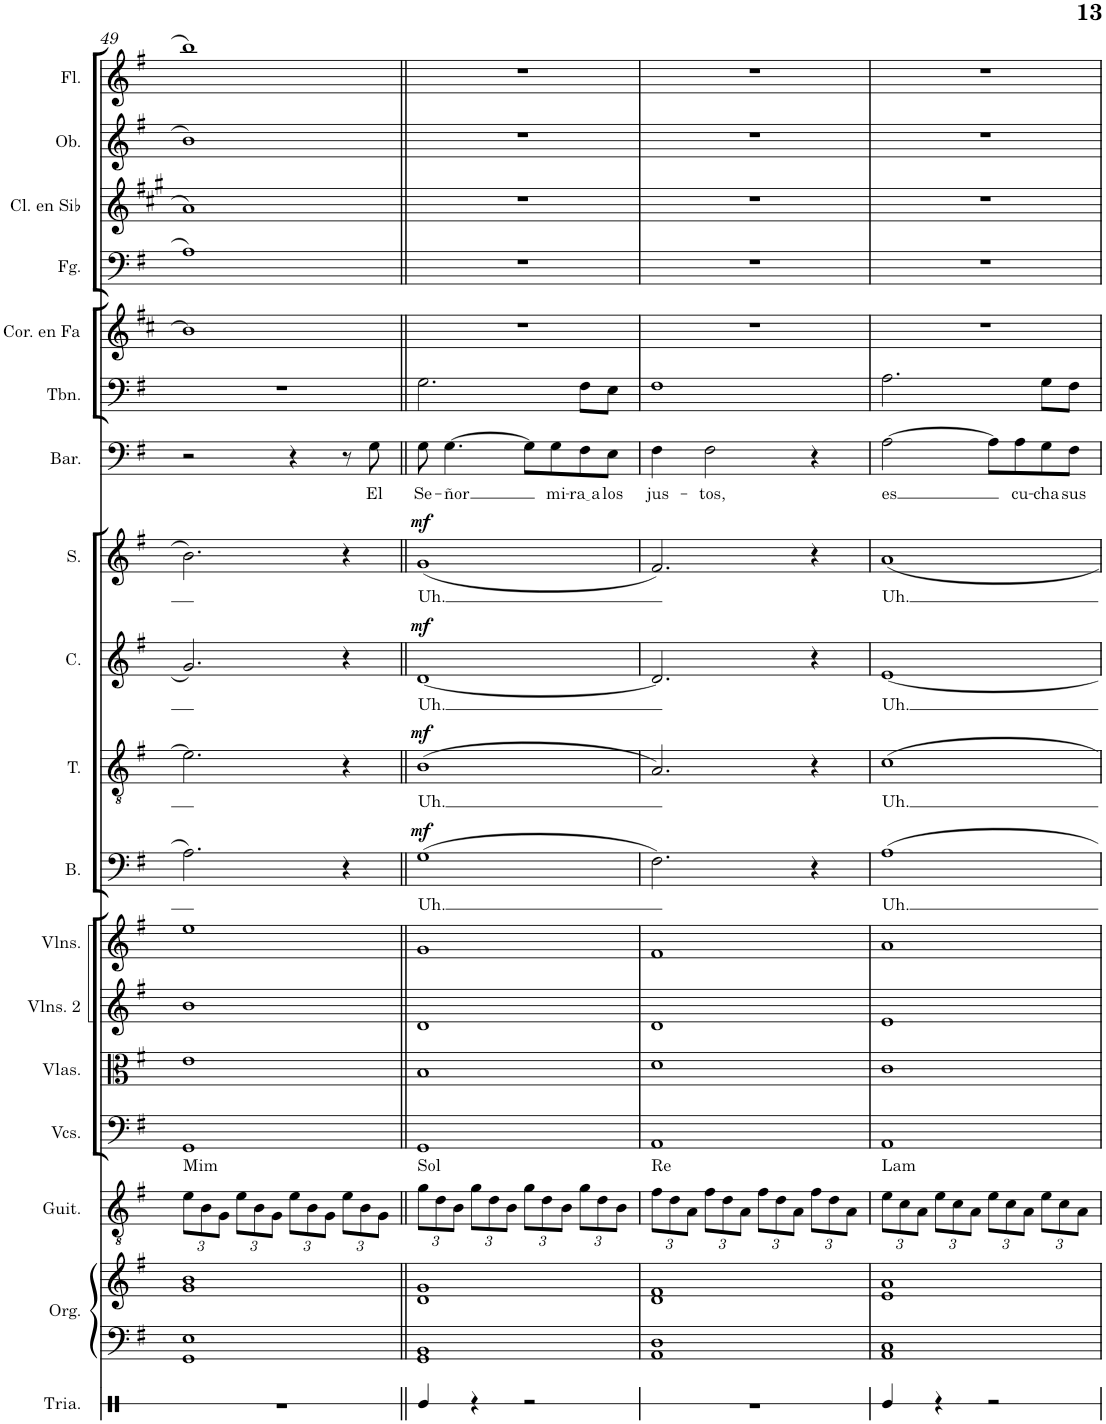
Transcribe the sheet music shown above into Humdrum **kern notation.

**kern	**kern	**kern	**kern	**harte	**kern	**kern	**kern	**kern	**kern	**text	**dynam	**kern	**text	**dynam	**kern	**text	**dynam	**kern	**text	**dynam	**kern	**text	**kern	**kern	**kern	**kern	**kern	**kern
*part18	*part17	*part17	*part16	*part16	*part15	*part14	*part13	*part12	*part11	*part11	*part11	*part10	*part10	*part10	*part9	*part9	*part9	*part8	*part8	*part8	*part7	*part7	*part6	*part5	*part4	*part3	*part2	*part1
*staff19	*staff18	*staff17	*staff16	*	*staff15	*staff14	*staff13	*staff12	*staff11	*staff11	*staff11	*staff10	*staff10	*staff10	*staff9	*staff9	*staff9	*staff8	*staff8	*staff8	*staff7	*staff7	*staff6	*staff5	*staff4	*staff3	*staff2	*staff1
*I"Triángulo	*I"Órgano	*	*I"Guitarra	*	*I"Violonchelos	*I"Violas	*I"Violines 2	*I"Violines 1	*I"Bajo	*	*	*I"Tenor	*	*	*I"Contralto	*	*	*I"Soprano	*	*	*I"Barítono	*	*I"Trombón	*I"Trompa en Fa	*I"Fagot	*I"Clarinete en Sib	*I"Oboe	*I"Flauta
*	*	*	*I'Guit.	*	*I'Vcs.	*I'Vlas.	*I'Vlns. 2	*I'Vlns. 1	*I'B.	*	*	*I'T.	*	*	*I'C.	*	*	*I'S.	*	*	*I'Bar.	*	*I'Tbn.	*	*I'Fg.	*I'Cl. en Sib	*I'Ob.	*I'Fl.
!!LO:PB:g=z
*clefX	*clefF4	*clefG2	*clefGv2	*	*clefF4	*clefC3	*clefG2	*clefG2	*clefF4	*	*	*clefGv2	*	*	*clefG2	*	*	*clefG2	*	*	*clefF4	*	*clefF4	*clefG2	*clefF4	*clefG2	*clefG2	*clefG2
*	*	*	*	*	*	*	*	*	*	*	*	*	*	*	*	*	*	*	*	*	*	*	*	*Trd4c7	*	*Trd1c2	*	*
*k[]	*k[f#]	*k[f#]	*k[f#]	*	*k[f#]	*k[f#]	*k[f#]	*k[f#]	*k[f#]	*	*	*k[f#]	*	*	*k[f#]	*	*	*k[f#]	*	*	*k[f#]	*	*k[f#]	*k[f#c#]	*k[f#]	*k[f#c#g#]	*k[f#]	*k[f#]
*M4/4	*M4/4	*M4/4	*M4/4	*	*M4/4	*M4/4	*M4/4	*M4/4	*M4/4	*	*	*M4/4	*	*	*M4/4	*	*	*M4/4	*	*	*M4/4	*	*M4/4	*M4/4	*M4/4	*M4/4	*M4/4	*M4/4
*	*	*	*Xbrackettup	*	*	*	*	*	*	*	*	*	*	*	*	*	*	*	*	*	*	*	*	*	*	*	*	*
=49	=49	=49	=49	=49	=49	=49	=49	=49	=49	=49	=49	=49	=49	=49	=49	=49	=49	=49	=49	=49	=49	=49	=49	=49	=49	=49	=49	=49
!	!	!	!	!LO:H:kt=Mim	!	!	!	!	!	!	!	!	!	!	!	!	!	!	!	!	!	!	!	!	!	!	!	!
1r	1GG 1E	1g 1b	12e\L	N	1GG	1e	1b	1ee	2.A\	.	.	2.e\]	.	.	2.g/	.	.	2.b\	.	.	2r	.	1r	1b]	1A	1a	1b	1bb
.	.	.	12B\	.	.	.	.	.	.	.	.	.	.	.	.	.	.	.	.	.	.	.	.	.	.	.	.	.
.	.	.	12G\J	.	.	.	.	.	.	.	.	.	.	.	.	.	.	.	.	.	.	.	.	.	.	.	.	.
.	.	.	12e\L	.	.	.	.	.	.	.	.	.	.	.	.	.	.	.	.	.	.	.	.	.	.	.	.	.
.	.	.	12B\	.	.	.	.	.	.	.	.	.	.	.	.	.	.	.	.	.	.	.	.	.	.	.	.	.
.	.	.	12G\J	.	.	.	.	.	.	.	.	.	.	.	.	.	.	.	.	.	.	.	.	.	.	.	.	.
.	.	.	12e\L	.	.	.	.	.	.	.	.	.	.	.	.	.	.	.	.	.	4r	.	.	.	.	.	.	.
.	.	.	12B\	.	.	.	.	.	.	.	.	.	.	.	.	.	.	.	.	.	.	.	.	.	.	.	.	.
.	.	.	12G\J	.	.	.	.	.	.	.	.	.	.	.	.	.	.	.	.	.	.	.	.	.	.	.	.	.
.	.	.	12e\L	.	.	.	.	.	4r	.	.	4r	.	.	4r	.	.	4r	.	.	8r	.	.	.	.	.	.	.
.	.	.	12B\	.	.	.	.	.	.	.	.	.	.	.	.	.	.	.	.	.	.	.	.	.	.	.	.	.
!	!	!	!	!	!	!	!	!	!	!	!	!	!	!	!	!	!	!	!	!	!	!LO:LY:b	!	!	!	!	!	!
.	.	.	.	.	.	.	.	.	.	.	.	.	.	.	.	.	.	.	.	.	8G\	El	.	.	.	.	.	.
.	.	.	12G\J	.	.	.	.	.	.	.	.	.	.	.	.	.	.	.	.	.	.	.	.	.	.	.	.	.
=50||	=50||	=50||	=50||	=50||	=50||	=50||	=50||	=50||	=50||	=50||	=50||	=50||	=50||	=50||	=50||	=50||	=50||	=50||	=50||	=50||	=50||	=50||	=50||	=50||	=50||	=50||	=50||	=50||
!	!	!	!	!LO:H:kt=Sol	!	!	!	!	!	!LO:LY:b	!LO:DY:a	!	!LO:LY:b	!LO:DY:a	!	!LO:LY:b	!LO:DY:a	!	!LO:LY:b	!LO:DY:a	!	!LO:LY:b	!	!	!	!	!	!
4Re/	1GG 1BB	1d 1g	12g\L	N	1GG	1B	1d	1g	(1G	Uh.	mf	(1B	Uh.	mf	[1d	Uh.	mf	(1g	Uh.	mf	8G\	Se-	2.G\	1r	1r	1r	1r	1r
.	.	.	12d\	.	.	.	.	.	.	.	.	.	.	.	.	.	.	.	.	.	.	.	.	.	.	.	.	.
!	!	!	!	!	!	!	!	!	!	!	!	!	!	!	!	!	!	!	!	!	!	!LO:LY:b	!	!	!	!	!	!
.	.	.	.	.	.	.	.	.	.	.	.	.	.	.	.	.	.	.	.	.	[4.G\	-ñor	.	.	.	.	.	.
.	.	.	12B\J	.	.	.	.	.	.	.	.	.	.	.	.	.	.	.	.	.	.	.	.	.	.	.	.	.
4r	.	.	12g\L	.	.	.	.	.	.	.	.	.	.	.	.	.	.	.	.	.	.	.	.	.	.	.	.	.
.	.	.	12d\	.	.	.	.	.	.	.	.	.	.	.	.	.	.	.	.	.	.	.	.	.	.	.	.	.
.	.	.	12B\J	.	.	.	.	.	.	.	.	.	.	.	.	.	.	.	.	.	.	.	.	.	.	.	.	.
2r	.	.	12g\L	.	.	.	.	.	.	.	.	.	.	.	.	.	.	.	.	.	8G\L]	.	.	.	.	.	.	.
.	.	.	12d\	.	.	.	.	.	.	.	.	.	.	.	.	.	.	.	.	.	.	.	.	.	.	.	.	.
!	!	!	!	!	!	!	!	!	!	!	!	!	!	!	!	!	!	!	!	!	!	!LO:LY:b	!	!	!	!	!	!
.	.	.	.	.	.	.	.	.	.	.	.	.	.	.	.	.	.	.	.	.	8G\	mi-	.	.	.	.	.	.
.	.	.	12B\J	.	.	.	.	.	.	.	.	.	.	.	.	.	.	.	.	.	.	.	.	.	.	.	.	.
!	!	!	!	!	!	!	!	!	!	!	!	!	!	!	!	!	!	!	!	!	!	!LO:LY:b	!	!	!	!	!	!
.	.	.	12g\L	.	.	.	.	.	.	.	.	.	.	.	.	.	.	.	.	.	8F#\	ra a	8F#\L	.	.	.	.	.
.	.	.	12d\	.	.	.	.	.	.	.	.	.	.	.	.	.	.	.	.	.	.	.	.	.	.	.	.	.
!	!	!	!	!	!	!	!	!	!	!	!	!	!	!	!	!	!	!	!	!	!	!LO:LY:b	!	!	!	!	!	!
.	.	.	.	.	.	.	.	.	.	.	.	.	.	.	.	.	.	.	.	.	8E\J	los	8E\J	.	.	.	.	.
.	.	.	12B\J	.	.	.	.	.	.	.	.	.	.	.	.	.	.	.	.	.	.	.	.	.	.	.	.	.
=51	=51	=51	=51	=51	=51	=51	=51	=51	=51	=51	=51	=51	=51	=51	=51	=51	=51	=51	=51	=51	=51	=51	=51	=51	=51	=51	=51	=51
!	!	!	!	!LO:H:kt=Re	!	!	!	!	!	!	!	!	!	!	!	!	!	!	!	!	!	!LO:LY:b	!	!	!	!	!	!
1r	1AA 1D	1d 1f#	12f#\L	N	1AA	1d	1d	1f#	2.F#\)	.	.	2.A/)	.	.	2.d/]	.	.	2.f#/)	.	.	4F#\	jus-	1F#	1r	1r	1r	1r	1r
.	.	.	12d\	.	.	.	.	.	.	.	.	.	.	.	.	.	.	.	.	.	.	.	.	.	.	.	.	.
.	.	.	12A\J	.	.	.	.	.	.	.	.	.	.	.	.	.	.	.	.	.	.	.	.	.	.	.	.	.
!	!	!	!	!	!	!	!	!	!	!	!	!	!	!	!	!	!	!	!	!	!	!LO:LY:b	!	!	!	!	!	!
.	.	.	12f#\L	.	.	.	.	.	.	.	.	.	.	.	.	.	.	.	.	.	2F#\	-tos,	.	.	.	.	.	.
.	.	.	12d\	.	.	.	.	.	.	.	.	.	.	.	.	.	.	.	.	.	.	.	.	.	.	.	.	.
.	.	.	12A\J	.	.	.	.	.	.	.	.	.	.	.	.	.	.	.	.	.	.	.	.	.	.	.	.	.
.	.	.	12f#\L	.	.	.	.	.	.	.	.	.	.	.	.	.	.	.	.	.	.	.	.	.	.	.	.	.
.	.	.	12d\	.	.	.	.	.	.	.	.	.	.	.	.	.	.	.	.	.	.	.	.	.	.	.	.	.
.	.	.	12A\J	.	.	.	.	.	.	.	.	.	.	.	.	.	.	.	.	.	.	.	.	.	.	.	.	.
.	.	.	12f#\L	.	.	.	.	.	4r	.	.	4r	.	.	4r	.	.	4r	.	.	4r	.	.	.	.	.	.	.
.	.	.	12d\	.	.	.	.	.	.	.	.	.	.	.	.	.	.	.	.	.	.	.	.	.	.	.	.	.
.	.	.	12A\J	.	.	.	.	.	.	.	.	.	.	.	.	.	.	.	.	.	.	.	.	.	.	.	.	.
=52	=52	=52	=52	=52	=52	=52	=52	=52	=52	=52	=52	=52	=52	=52	=52	=52	=52	=52	=52	=52	=52	=52	=52	=52	=52	=52	=52	=52
!	!	!	!	!LO:H:kt=Lam	!	!	!	!	!	!LO:LY:b	!	!	!LO:LY:b	!	!	!LO:LY:b	!	!	!LO:LY:b	!	!	!LO:LY:b	!	!	!	!	!	!
4Re/	1AA 1C	1e 1a	12e\L	N	1AA	1c	1e	1a	1A	Uh.	.	1c	Uh.	.	[1e	Uh.	.	1a	Uh.	.	[2A\	es	2.A\	1r	1r	1r	1r	1r
.	.	.	12c\	.	.	.	.	.	.	.	.	.	.	.	.	.	.	.	.	.	.	.	.	.	.	.	.	.
.	.	.	12A\J	.	.	.	.	.	.	.	.	.	.	.	.	.	.	.	.	.	.	.	.	.	.	.	.	.
4r	.	.	12e\L	.	.	.	.	.	.	.	.	.	.	.	.	.	.	.	.	.	.	.	.	.	.	.	.	.
.	.	.	12c\	.	.	.	.	.	.	.	.	.	.	.	.	.	.	.	.	.	.	.	.	.	.	.	.	.
.	.	.	12A\J	.	.	.	.	.	.	.	.	.	.	.	.	.	.	.	.	.	.	.	.	.	.	.	.	.
2r	.	.	12e\L	.	.	.	.	.	.	.	.	.	.	.	.	.	.	.	.	.	8A\L]	.	.	.	.	.	.	.
.	.	.	12c\	.	.	.	.	.	.	.	.	.	.	.	.	.	.	.	.	.	.	.	.	.	.	.	.	.
!	!	!	!	!	!	!	!	!	!	!	!	!	!	!	!	!	!	!	!	!	!	!LO:LY:b	!	!	!	!	!	!
.	.	.	.	.	.	.	.	.	.	.	.	.	.	.	.	.	.	.	.	.	8A\	cu-	.	.	.	.	.	.
.	.	.	12A\J	.	.	.	.	.	.	.	.	.	.	.	.	.	.	.	.	.	.	.	.	.	.	.	.	.
!	!	!	!	!	!	!	!	!	!	!	!	!	!	!	!	!	!	!	!	!	!	!LO:LY:b	!	!	!	!	!	!
.	.	.	12e\L	.	.	.	.	.	.	.	.	.	.	.	.	.	.	.	.	.	8G\	-cha	8G\L	.	.	.	.	.
.	.	.	12c\	.	.	.	.	.	.	.	.	.	.	.	.	.	.	.	.	.	.	.	.	.	.	.	.	.
!	!	!	!	!	!	!	!	!	!	!	!	!	!	!	!	!	!	!	!	!	!	!LO:LY:b	!	!	!	!	!	!
.	.	.	.	.	.	.	.	.	.	.	.	.	.	.	.	.	.	.	.	.	8F#\J	sus	8F#\J	.	.	.	.	.
.	.	.	12A\J	.	.	.	.	.	.	.	.	.	.	.	.	.	.	.	.	.	.	.	.	.	.	.	.	.
=	=	=	=	=	=	=	=	=	=	=	=	=	=	=	=	=	=	=	=	=	=	=	=	=	=	=	=	=
*-	*-	*-	*-	*-	*-	*-	*-	*-	*-	*-	*-	*-	*-	*-	*-	*-	*-	*-	*-	*-	*-	*-	*-	*-	*-	*-	*-	*-
